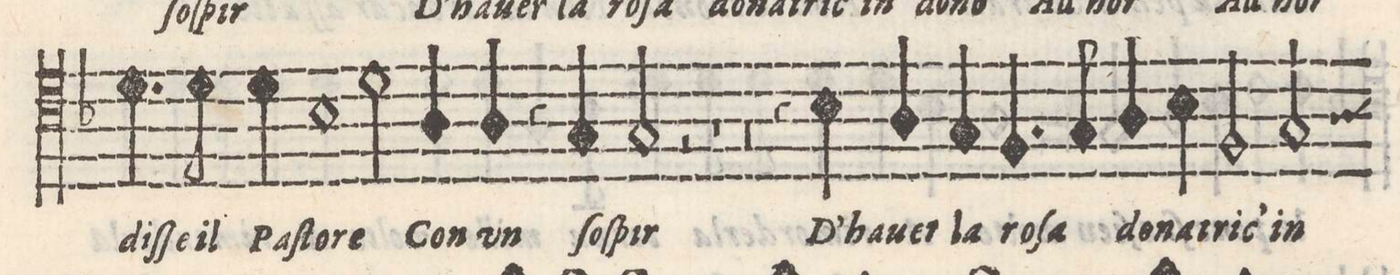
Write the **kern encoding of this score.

**kern	**text
*I"Sesto	*
*clefC4	*
*k[b-]	*
*met(C)	*
*M2/1	*
4.d\	diſ-
8d\	-ſe il
4d\	Paſ-
1B-\	-to-
=21-	=21-
2d\	-re
4A/	Con
4A/	un
4r	.
4G/	ſoſ-
=22-	=22-
2G/	-pir
2r	.
1r	.
=23-	=23-
0r	.
=24-	=24-
4r	.
4B-\	D'ha-
4A/	-uer
4G/	la
4.F/	ro-
8G/	-ſa
4A/	do-
4B-\	-na-
=25-	=25-
2F/	-tric'
2G/	in
*-	*-
